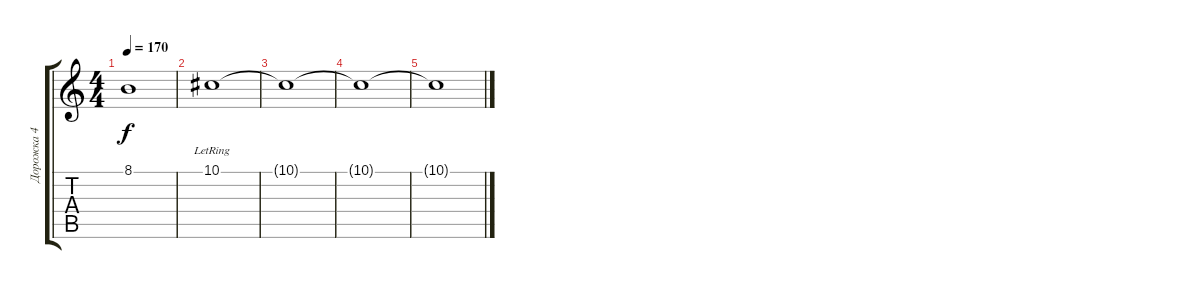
\track ("Дорожка 4" "Дорожка 4") {instrument stringensemble1}
\staff {score tabs}
\tuning (Eb4 Bb3 Gb3 Db3 Ab2 Eb2) {hide}
\ts (4 4)
\tempo 170
\clef g2
\ks c
8.1{t}.1{dy f} |
10.1{lr}.1 |
10.1{t}.1 |
10.1{t}.1 |
10.1{t}.1
